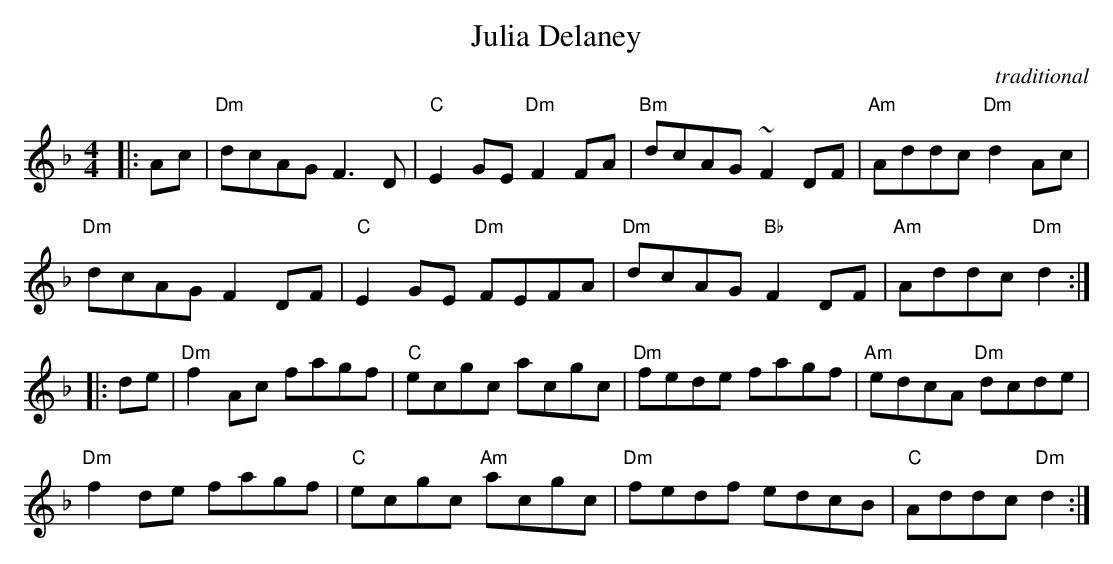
X:1
T:Julia Delaney
C:traditional
M:4/4
L:1/8
K:F
|:Ac|"Dm"dcAG F3 D|"C"E2 GE "Dm"F2 FA|"Bm"dcAG ~F2 DF|"Am"Addc "Dm"d2 Ac
|!
"Dm"dcAG F2 DF|"C"E2 GE "Dm"FEFA|"Dm"dcAG "Bb"F2 DF|"Am"Addc "Dm"d2:|!
|:de|"Dm"f2 Ac fagf|"C"ecgc acgc|"Dm"fede fagf|"Am"edcA "Dm"dcde|!
"Dm"f2 de fagf|"C"ecgc "Am"acgc|"Dm"fedf edcB|"C"Addc "Dm"d2:|
